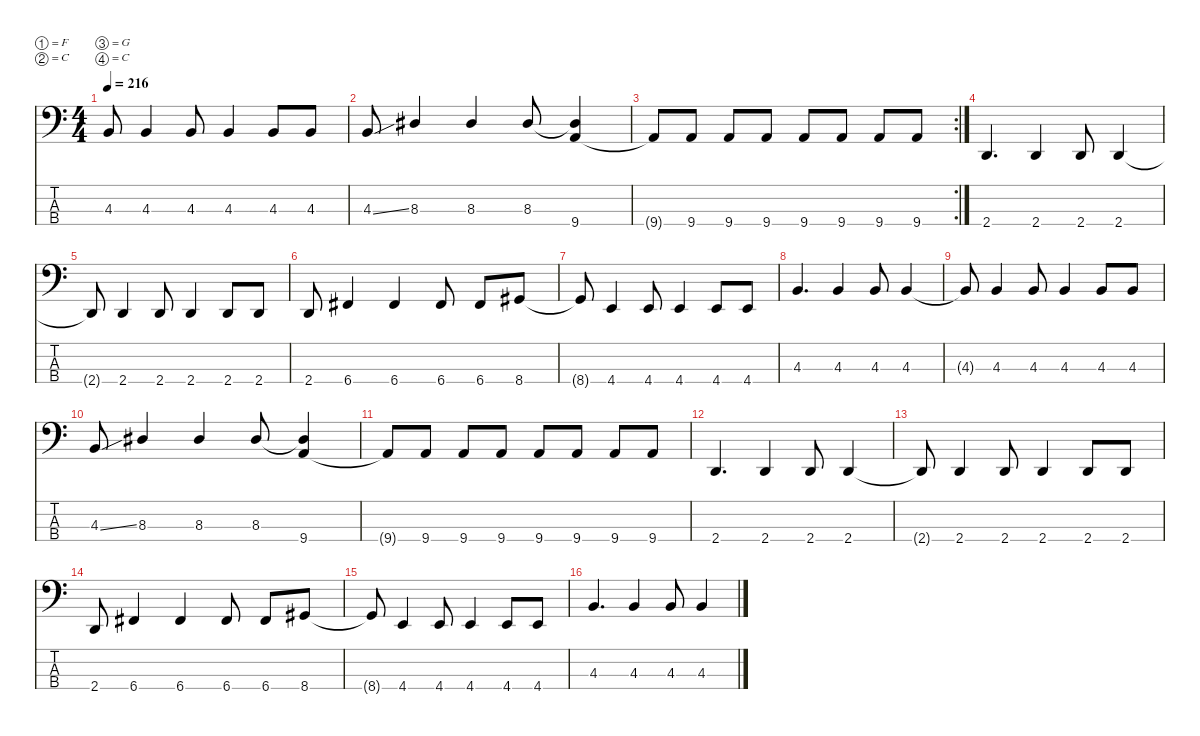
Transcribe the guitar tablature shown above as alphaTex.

\defaultSystemsLayout 4
\hideDynamics
\bracketExtendMode nobrackets
\singleTrackTrackNamePolicy hidden
\multiTrackTrackNamePolicy hidden
\firstSystemTrackNameMode fullname
\otherSystemsTrackNameOrientation horizontal
\track ("Bass" "el.bs.") {defaultSystemsLayout 8 instrument electricbassfinger}
\staff {score tabs}
\tuning (F2 C2 G1 C1)
\ts (4 4)
\tempo 216
\clef f4
\ks c
4.3{t}.8{dy f beam Up} 4.3.4{beam Up} 4.3.8{beam Up} 4.3.4{beam Up} 4.3.8{beam Up} 4.3.8{beam Up} |
4.3{ss}.8{beam Up} 8.3{acc #}.4{beam Up} 8.3{acc #}.4{beam Up} 8.3{acc #}.8{beam Up} (8.3{t acc #} 9.4).4{beam Up} |
\rc 2
9.4{t}.8{beam Up} 9.4.8{beam Up} 9.4.8{beam Up} 9.4.8{beam Up} 9.4.8{beam Up} 9.4.8{beam Up} 9.4.8{beam Up} 9.4.8{beam Up} |
2.4.4{d beam Up} 2.4.4{beam Up} 2.4.8{beam Up} 2.4.4{beam Up} |
2.4{t}.8{beam Up} 2.4.4{beam Up} 2.4.8{beam Up} 2.4.4{beam Up} 2.4.8{beam Up} 2.4.8{beam Up} |
2.4.8{beam Up} 6.4{acc #}.4{beam Up} 6.4{acc #}.4{beam Up} 6.4{acc #}.8{beam Up} 6.4{acc #}.8{beam Up} 8.4{acc #}.8{beam Up} |
8.4{t acc #}.8{beam Up} 4.4.4{beam Up} 4.4.8{beam Up} 4.4.4{beam Up} 4.4.8{beam Up} 4.4.8{beam Up} |
4.3.4{d beam Up} 4.3.4{beam Up} 4.3.8{beam Up} 4.3.4{beam Up} |
4.3{t}.8{beam Up} 4.3.4{beam Up} 4.3.8{beam Up} 4.3.4{beam Up} 4.3.8{beam Up} 4.3.8{beam Up} |
4.3{ss}.8{beam Up} 8.3{acc #}.4{beam Up} 8.3{acc #}.4{beam Up} 8.3{acc #}.8{beam Up} (8.3{t acc #} 9.4).4{beam Up} |
9.4{t}.8{beam Up} 9.4.8{beam Up} 9.4.8{beam Up} 9.4.8{beam Up} 9.4.8{beam Up} 9.4.8{beam Up} 9.4.8{beam Up} 9.4.8{beam Up} |
2.4.4{d beam Up} 2.4.4{beam Up} 2.4.8{beam Up} 2.4.4{beam Up} |
2.4{t}.8{beam Up} 2.4.4{beam Up} 2.4.8{beam Up} 2.4.4{beam Up} 2.4.8{beam Up} 2.4.8{beam Up} |
2.4.8{beam Up} 6.4{acc #}.4{beam Up} 6.4{acc #}.4{beam Up} 6.4{acc #}.8{beam Up} 6.4{acc #}.8{beam Up} 8.4{acc #}.8{beam Up} |
8.4{t acc #}.8{beam Up} 4.4.4{beam Up} 4.4.8{beam Up} 4.4.4{beam Up} 4.4.8{beam Up} 4.4.8{beam Up} |
4.3.4{d beam Up} 4.3.4{beam Up} 4.3.8{beam Up} 4.3.4{beam Up}
